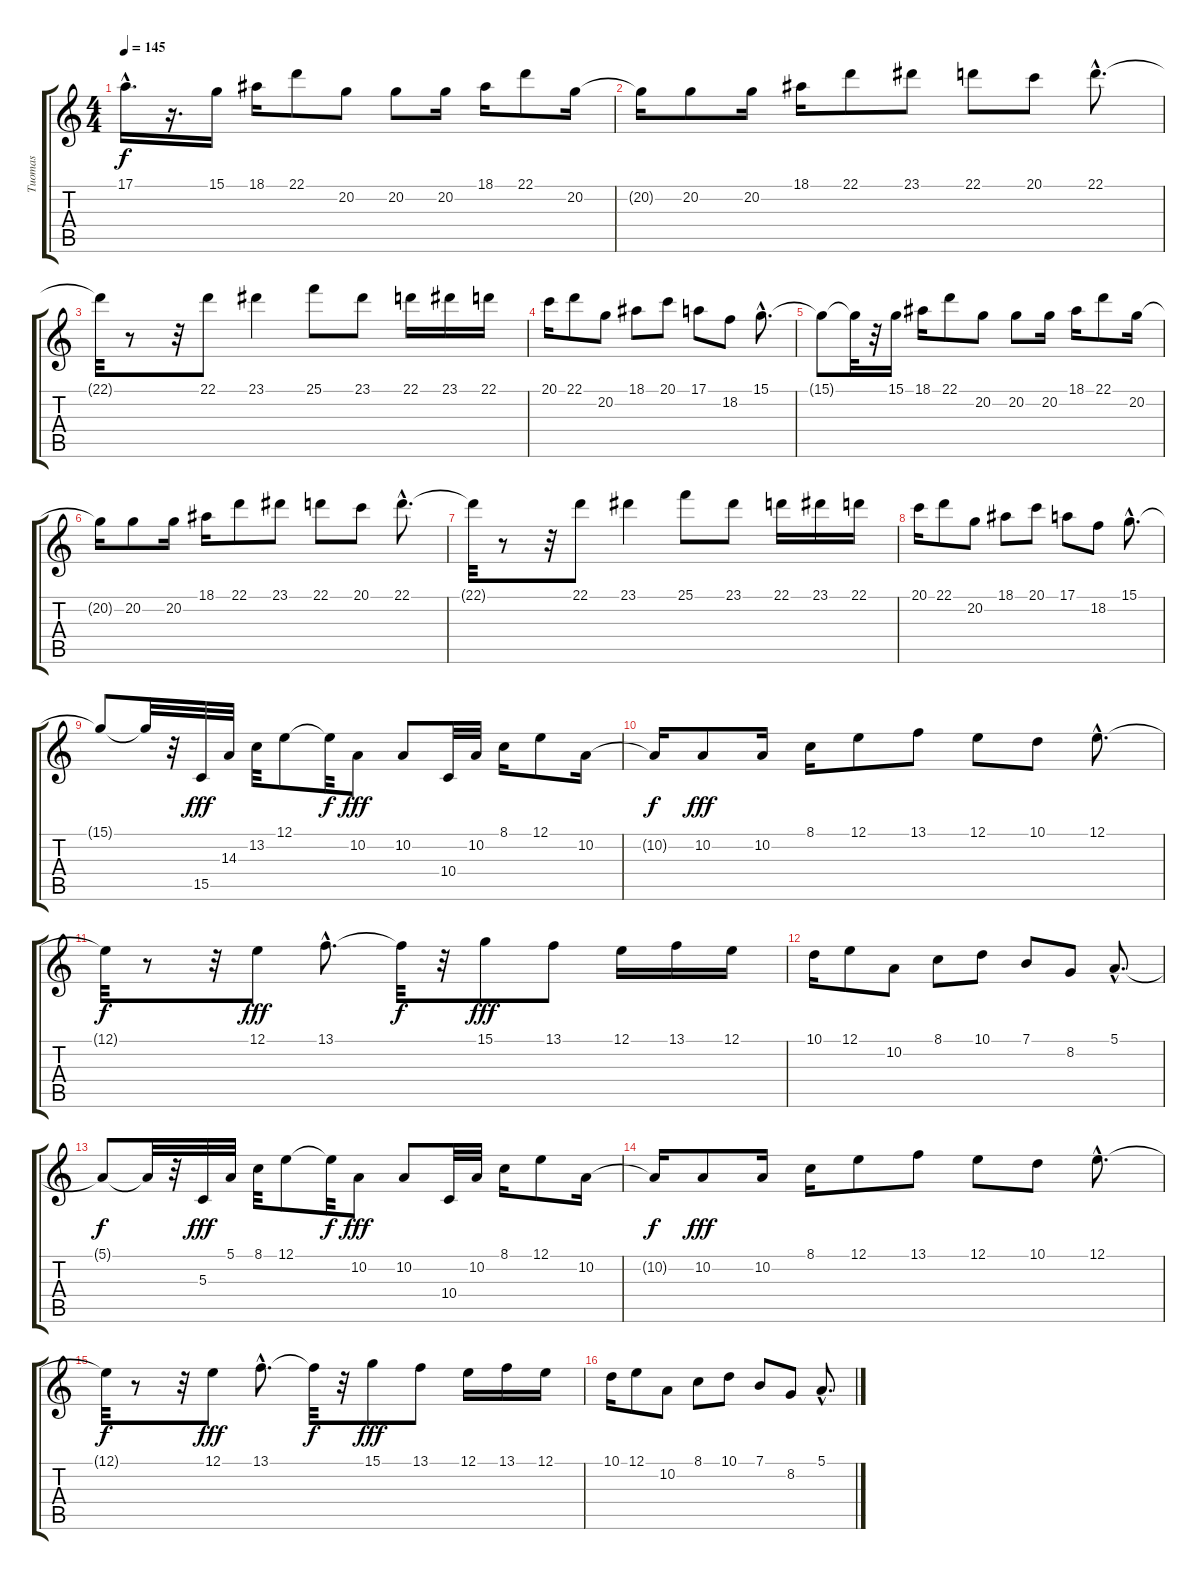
\track ("Tuomas" "Tuomas") {instrument stringensemble1}
\staff {score tabs}
\tuning (E4 B3 G3 D3 A2 E2) {hide}
\ts (4 4)
\tempo 145
\clef g2
\ks c
17.1{hac t}.16{d dy f} r.16{d} 15.1.16 18.1.16 22.1.8 20.2.8 20.2.8 20.2.16 18.1.16 22.1.8 20.2.16 |
20.2{t}.16 20.2.8 20.2.16 18.1.16 22.1.8 23.1.8 22.1.8 20.1.8 22.1{hac}.8{d} |
22.1{t}.32 r.8 r.32 22.1.8 23.1.4 25.1.8 23.1.8 22.1.16 23.1.16 22.1.16 |
20.1.16 22.1.8 20.2.8 18.1.8 20.1.8 17.1.8 18.2.8 15.1{hac}.8{d} |
15.1{t}.8 15.1{t}.32 r.32 15.1.16 18.1.16 22.1.8 20.2.8 20.2.8 20.2.16 18.1.16 22.1.8 20.2.16 |
20.2{t}.16 20.2.8 20.2.16 18.1.16 22.1.8 23.1.8 22.1.8 20.1.8 22.1{hac}.8{d} |
22.1{t}.32 r.8 r.32 22.1.8 23.1.4 25.1.8 23.1.8 22.1.16 23.1.16 22.1.16 |
20.1.16 22.1.8 20.2.8 18.1.8 20.1.8 17.1.8 18.2.8 15.1{hac}.8{d} |
15.1{t}.8 15.1{t}.32 r.32 15.5.32{dy fff} 14.3.32 13.2.32 12.1.8 12.1{t}.32{dy f} 10.2.8{dy fff} 10.2.8 10.4.32 10.2.32 8.1.16 12.1.8 10.2.16 |
10.2{t}.16{dy f} 10.2.8{dy fff} 10.2.16 8.1.16 12.1.8 13.1.8 12.1.8 10.1.8 12.1{hac}.8{d} |
12.1{t}.32{dy f} r.8 r.32 12.1.8{dy fff} 13.1{hac}.8{d} 13.1{t}.32{dy f} r.32 15.1.8{dy fff} 13.1.8 12.1.16 13.1.16 12.1.16 |
10.1.16 12.1.8 10.2.8 8.1.8 10.1.8 7.1.8 8.2.8 5.1{hac}.8{d} |
5.1{t}.8{dy f} 5.1{t}.32 r.32 5.3.32{dy fff} 5.1.32 8.1.32 12.1.8 12.1{t}.32{dy f} 10.2.8{dy fff} 10.2.8 10.4.32 10.2.32 8.1.16 12.1.8 10.2.16 |
10.2{t}.16{dy f} 10.2.8{dy fff} 10.2.16 8.1.16 12.1.8 13.1.8 12.1.8 10.1.8 12.1{hac}.8{d} |
12.1{t}.32{dy f} r.8 r.32 12.1.8{dy fff} 13.1{hac}.8{d} 13.1{t}.32{dy f} r.32 15.1.8{dy fff} 13.1.8 12.1.16 13.1.16 12.1.16 |
10.1.16 12.1.8 10.2.8 8.1.8 10.1.8 7.1.8 8.2.8 5.1{hac}.8{d}
